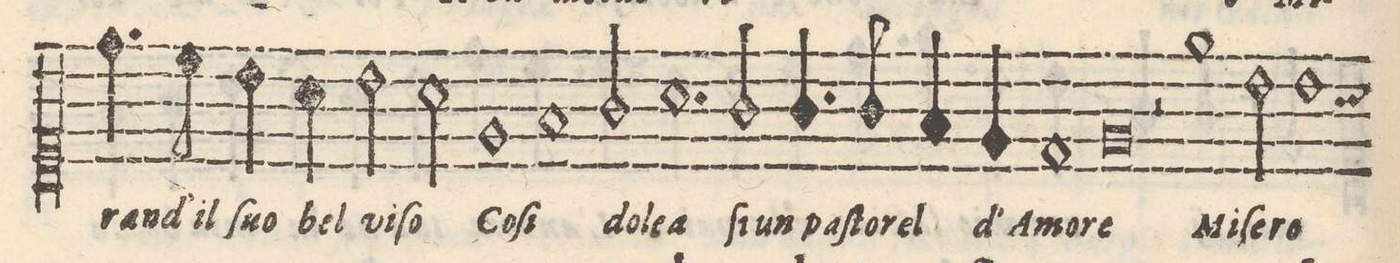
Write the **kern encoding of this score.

**kern	**text
*I"CANTO	*
*clefC1	*
*k[]	*
*met(c)	*
*M4/4	*
4.dd\	-rand'
8ccny\	il
=10-	=10-
4b\	ſuo
4a\	bel
2b\	vi-
=11-	=11-
2a\	-ſo
1e/	Co-
=12-	=12-
1f/	-ſi
=13-	=13-
2g/	do-
=14-	=14-
1.a	-lea-
=15-	=15-
2g/	-ſiun
=16-	=16-
4.g/	pa-
8g/	-ſto-
4f/	-rel
4e/	d' A-
=17-	=17-
1d	-mo-
=18-	=18-
0e	-re
=19-	=19-
=20-	=20-
2r	.
1ee\	Mi-
=21-	=21-
2b\	-ſe-
=22-	=22-
1b	-ro
=23-	=23-
*-	*-
